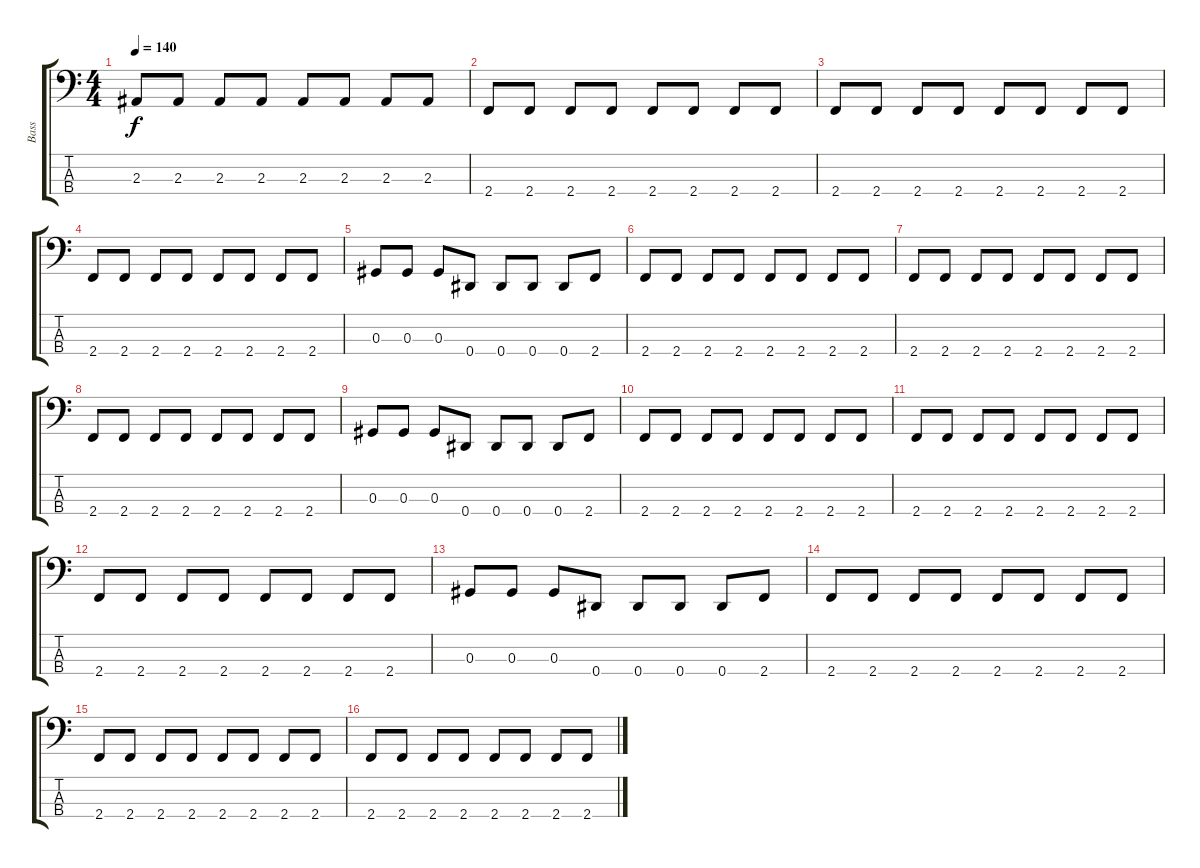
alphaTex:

\track ("Bass" "Bass") {instrument electricbassfinger}
\staff {score tabs}
\tuning (Gb2 Db2 Ab1 Eb1) {hide}
\ts (4 4)
\tempo 140
\clef f4
\ks c
2.3.8{dy f} 2.3.8 2.3.8 2.3.8 2.3.8 2.3.8 2.3.8 2.3.8 |
2.4.8 2.4.8 2.4.8 2.4.8 2.4.8 2.4.8 2.4.8 2.4.8 |
2.4.8 2.4.8 2.4.8 2.4.8 2.4.8 2.4.8 2.4.8 2.4.8 |
2.4.8 2.4.8 2.4.8 2.4.8 2.4.8 2.4.8 2.4.8 2.4.8 |
0.3.8 0.3.8 0.3.8 0.4.8 0.4.8 0.4.8 0.4.8 2.4.8 |
2.4.8 2.4.8 2.4.8 2.4.8 2.4.8 2.4.8 2.4.8 2.4.8 |
2.4.8 2.4.8 2.4.8 2.4.8 2.4.8 2.4.8 2.4.8 2.4.8 |
2.4.8 2.4.8 2.4.8 2.4.8 2.4.8 2.4.8 2.4.8 2.4.8 |
0.3.8 0.3.8 0.3.8 0.4.8 0.4.8 0.4.8 0.4.8 2.4.8 |
2.4.8 2.4.8 2.4.8 2.4.8 2.4.8 2.4.8 2.4.8 2.4.8 |
2.4.8 2.4.8 2.4.8 2.4.8 2.4.8 2.4.8 2.4.8 2.4.8 |
2.4.8 2.4.8 2.4.8 2.4.8 2.4.8 2.4.8 2.4.8 2.4.8 |
0.3.8 0.3.8 0.3.8 0.4.8 0.4.8 0.4.8 0.4.8 2.4.8 |
2.4.8 2.4.8 2.4.8 2.4.8 2.4.8 2.4.8 2.4.8 2.4.8 |
2.4.8 2.4.8 2.4.8 2.4.8 2.4.8 2.4.8 2.4.8 2.4.8 |
2.4.8 2.4.8 2.4.8 2.4.8 2.4.8 2.4.8 2.4.8 2.4.8
